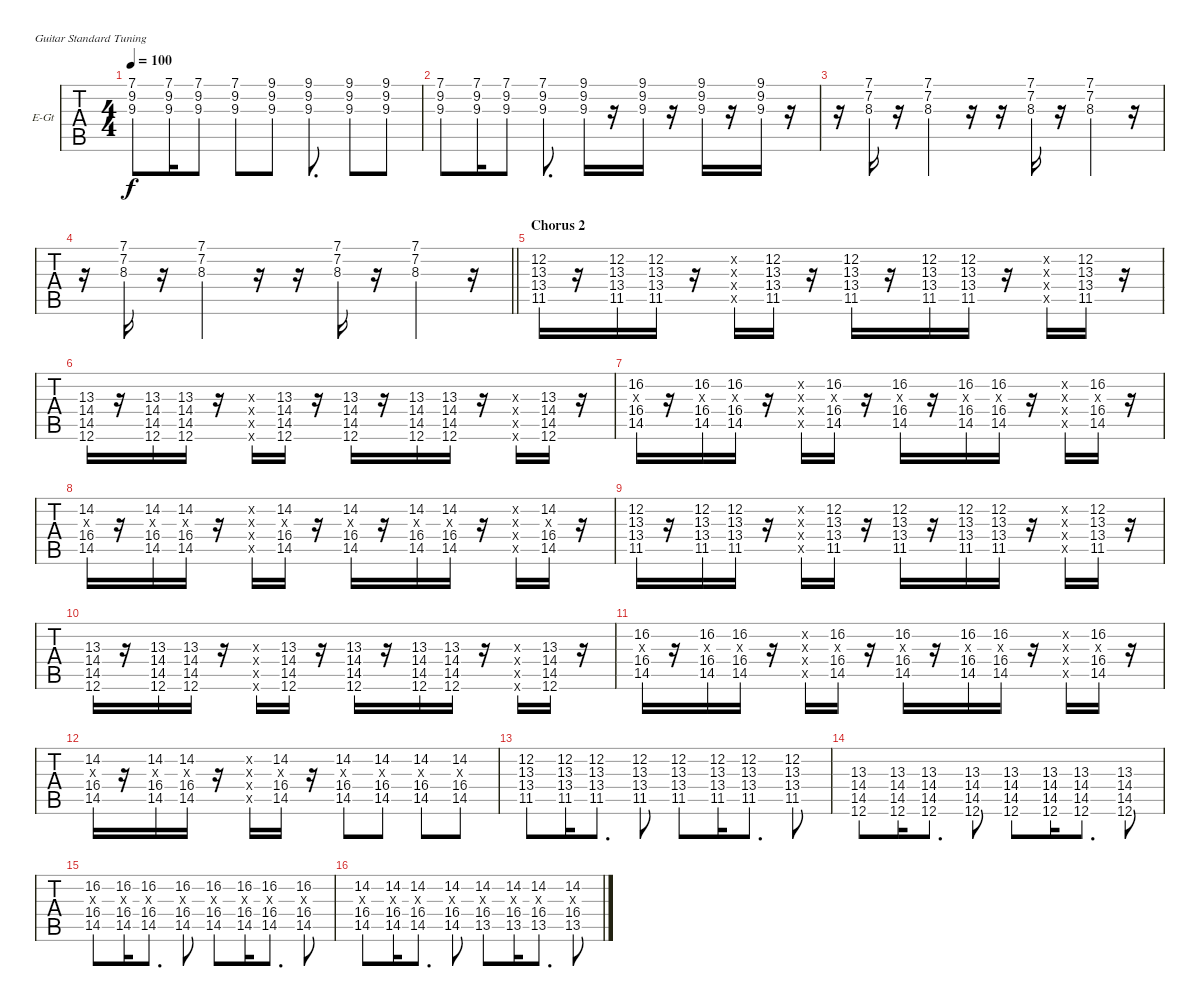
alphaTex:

\bracketExtendMode groupsimilarinstruments
\firstSystemTrackNameOrientation horizontal
\otherSystemsTrackNameOrientation horizontal
\track ("Albert" "E-Gt") {instrument electricguitarclean}
\staff {tabs}
\tuning (E4 B3 G3 D3 A2 E2)
\ts (4 4)
\tempo 100
\clef g2
\ks c
(7.1 9.2 9.3).8{dy f} (7.1 9.2 9.3).16 (7.1 9.2 9.3).8 (7.1 9.2 9.3).8 (9.1 9.2 9.3).8 (9.1 9.2 9.3).8{d} (9.1 9.2 9.3).8 (9.1 9.2 9.3).8 |
(7.1 9.2 9.3).8 (7.1 9.2 9.3).16 (7.1 9.2 9.3).8 (7.1 9.2 9.3).8{d} (9.1 9.2 9.3).16 r.16 (9.1 9.2 9.3).16 r.16 (9.1 9.2 9.3).16 r.16 (9.1 9.2 9.3).16 r.16 |
r.16 (7.1 7.2 8.3).16 r.16 (7.1 7.2 8.3).4 r.16 r.16 (7.1 7.2 8.3).16 r.16 (7.1 7.2 8.3).4 r.16 |
\barLineRight lightlight
r.16 (7.1 7.2 8.3).16 r.16 (7.1 7.2 8.3).4 r.16 r.16 (7.1 7.2 8.3).16 r.16 (7.1 7.2 8.3).4 r.16 |
\section ("" "Chorus 2")
(13.3 11.5 13.4 12.2).16 r.16 (12.2 11.5 13.4 13.3).16 (13.3 11.5 13.4 12.2).16 r.16 (8.3{x} 0.2{x} 0.4{x} 0.5{x}).16 (12.2 11.5 13.4 13.3).16 r.16 (13.3 11.5 13.4 12.2).16 r.16 (12.2 11.5 13.4 13.3).16 (13.3 11.5 13.4 12.2).16 r.16 (8.3{x} 0.2{x} 0.4{x} 0.5{x}).16 (12.2 11.5 13.4 13.3).16 r.16 |
(13.3 14.5 14.4 12.6).16 r.16 (14.5 14.4 13.3 12.6).16 (13.3 14.5 14.4 12.6).16 r.16 (8.3{x} 0.4{x} 0.5{x} 0.6{x}).16 (14.5 14.4 13.3 12.6).16 r.16 (13.3 14.5 14.4 12.6).16 r.16 (14.5 14.4 13.3 12.6).16 (13.3 14.5 14.4 12.6).16 r.16 (8.3{x} 0.4{x} 0.5{x} 0.6{x}).16 (14.5 14.4 13.3 12.6).16 r.16 |
(13.3{x} 14.5 16.4 16.2).16 r.16 (16.2 14.5 16.4 13.3{x}).16 (13.3{x} 14.5 16.4 16.2).16 r.16 (8.3{x} 0.2{x} 0.4{x} 0.5{x}).16 (16.2 14.5 16.4 13.3{x}).16 r.16 (13.3{x} 14.5 16.4 16.2).16 r.16 (16.2 14.5 16.4 13.3{x}).16 (13.3{x} 14.5 16.4 16.2).16 r.16 (8.3{x} 0.2{x} 0.4{x} 0.5{x}).16 (16.2 14.5 16.4 13.3{x}).16 r.16 |
(13.3{x} 14.5 16.4 14.2).16 r.16 (14.2 14.5 16.4 13.3{x}).16 (13.3{x} 14.5 16.4 14.2).16 r.16 (8.3{x} 0.2{x} 0.4{x} 0.5{x}).16 (14.2 14.5 16.4 13.3{x}).16 r.16 (13.3{x} 14.5 16.4 14.2).16 r.16 (14.2 14.5 16.4 13.3{x}).16 (13.3{x} 14.5 16.4 14.2).16 r.16 (8.3{x} 0.2{x} 0.4{x} 0.5{x}).16 (14.2 14.5 16.4 13.3{x}).16 r.16 |
(13.3 11.5 13.4 12.2).16 r.16 (12.2 11.5 13.4 13.3).16 (13.3 11.5 13.4 12.2).16 r.16 (8.3{x} 0.2{x} 0.4{x} 0.5{x}).16 (12.2 11.5 13.4 13.3).16 r.16 (13.3 11.5 13.4 12.2).16 r.16 (12.2 11.5 13.4 13.3).16 (13.3 11.5 13.4 12.2).16 r.16 (8.3{x} 0.2{x} 0.4{x} 0.5{x}).16 (12.2 11.5 13.4 13.3).16 r.16 |
(13.3 14.5 14.4 12.6).16 r.16 (14.5 14.4 13.3 12.6).16 (13.3 14.5 14.4 12.6).16 r.16 (8.3{x} 0.4{x} 0.5{x} 0.6{x}).16 (14.5 14.4 13.3 12.6).16 r.16 (13.3 14.5 14.4 12.6).16 r.16 (14.5 14.4 13.3 12.6).16 (13.3 14.5 14.4 12.6).16 r.16 (8.3{x} 0.4{x} 0.5{x} 0.6{x}).16 (14.5 14.4 13.3 12.6).16 r.16 |
(13.3{x} 14.5 16.4 16.2).16 r.16 (16.2 14.5 16.4 13.3{x}).16 (13.3{x} 14.5 16.4 16.2).16 r.16 (8.3{x} 0.2{x} 0.4{x} 0.5{x}).16 (16.2 14.5 16.4 13.3{x}).16 r.16 (13.3{x} 14.5 16.4 16.2).16 r.16 (16.2 14.5 16.4 13.3{x}).16 (13.3{x} 14.5 16.4 16.2).16 r.16 (8.3{x} 0.2{x} 0.4{x} 0.5{x}).16 (16.2 14.5 16.4 13.3{x}).16 r.16 |
(13.3{x} 14.5 16.4 14.2).16 r.16 (14.2 14.5 16.4 13.3{x}).16 (13.3{x} 14.5 16.4 14.2).16 r.16 (8.3{x} 0.2{x} 0.4{x} 0.5{x}).16 (14.2 14.5 16.4 13.3{x}).16 r.16 (13.3{x} 14.5 16.4 14.2).8 (14.2 14.5 16.4 13.3{x}).8 (13.3{x} 14.5 16.4 14.2).8 (14.2 14.5 16.4 13.3{x}).8 |
(13.3 11.5 13.4 12.2).8 (12.2 11.5 13.4 13.3).16 (13.3 11.5 13.4 12.2).8{d} (12.2 11.5 13.4 13.3).8 (13.3 11.5 13.4 12.2).8 (12.2 11.5 13.4 13.3).16 (13.3 11.5 13.4 12.2).8{d} (12.2 11.5 13.4 13.3).8 |
(13.3 14.5 14.4 12.6).8 (14.5 14.4 13.3 12.6).16 (13.3 14.5 14.4 12.6).8{d} (14.5 14.4 13.3 12.6).8 (13.3 14.5 14.4 12.6).8 (14.5 14.4 13.3 12.6).16 (13.3 14.5 14.4 12.6).8{d} (14.5 14.4 13.3 12.6).8 |
(13.3{x} 14.5 16.4 16.2).8 (16.2 14.5 16.4 13.3{x}).16 (13.3{x} 14.5 16.4 16.2).8{d} (16.2 14.5 16.4 13.3{x}).8 (13.3{x} 14.5 16.4 16.2).8 (16.2 14.5 16.4 13.3{x}).16 (13.3{x} 14.5 16.4 16.2).8{d} (16.2 14.5 16.4 13.3{x}).8 |
(13.3{x} 14.5 16.4 14.2).8 (14.2 14.5 16.4 13.3{x}).16 (13.3{x} 14.5 16.4 14.2).8{d} (14.2 14.5 16.4 13.3{x}).8 (13.3{x} 13.5 16.4 14.2).8 (14.2 13.5 16.4 13.3{x}).16 (13.3{x} 13.5 16.4 14.2).8{d} (14.2 13.5 16.4 13.3{x}).8
